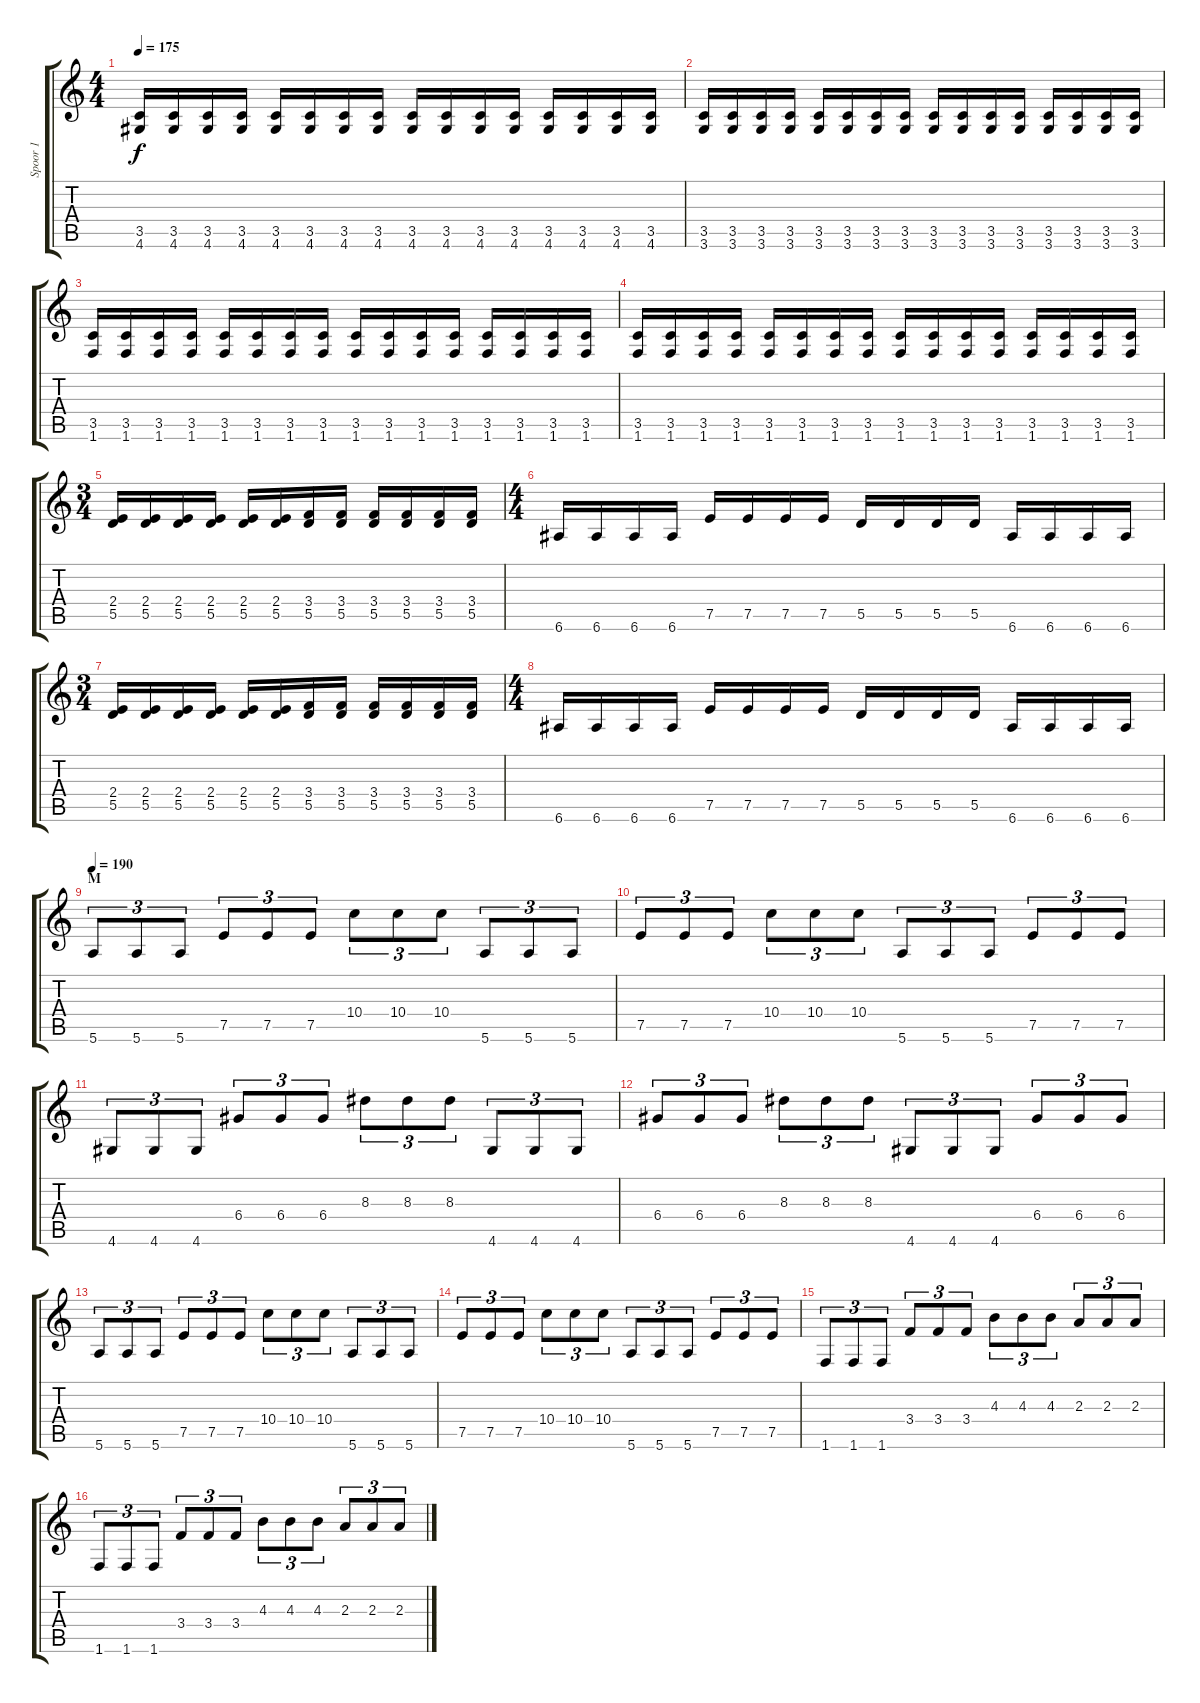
\track ("Spoor 1" "Spoor 1") {instrument overdrivenguitar}
\staff {score tabs}
\tuning (E4 B3 G3 D3 A2 E2) {hide}
\ts (4 4)
\tempo 175
\clef g2
\ks c
(3.5 4.6).16{dy f} (3.5 4.6).16 (3.5 4.6).16 (3.5 4.6).16 (3.5 4.6).16 (3.5 4.6).16 (3.5 4.6).16 (3.5 4.6).16 (3.5 4.6).16 (3.5 4.6).16 (3.5 4.6).16 (3.5 4.6).16 (3.5 4.6).16 (3.5 4.6).16 (3.5 4.6).16 (3.5 4.6).16 |
(3.5 3.6).16 (3.5 3.6).16 (3.5 3.6).16 (3.5 3.6).16 (3.5 3.6).16 (3.5 3.6).16 (3.5 3.6).16 (3.5 3.6).16 (3.5 3.6).16 (3.5 3.6).16 (3.5 3.6).16 (3.5 3.6).16 (3.5 3.6).16 (3.5 3.6).16 (3.5 3.6).16 (3.5 3.6).16 |
(3.5 1.6).16 (3.5 1.6).16 (3.5 1.6).16 (3.5 1.6).16 (3.5 1.6).16 (3.5 1.6).16 (3.5 1.6).16 (3.5 1.6).16 (3.5 1.6).16 (3.5 1.6).16 (3.5 1.6).16 (3.5 1.6).16 (3.5 1.6).16 (3.5 1.6).16 (3.5 1.6).16 (3.5 1.6).16 |
(3.5 1.6).16 (3.5 1.6).16 (3.5 1.6).16 (3.5 1.6).16 (3.5 1.6).16 (3.5 1.6).16 (3.5 1.6).16 (3.5 1.6).16 (3.5 1.6).16 (3.5 1.6).16 (3.5 1.6).16 (3.5 1.6).16 (3.5 1.6).16 (3.5 1.6).16 (3.5 1.6).16 (3.5 1.6).16 |
\ts (3 4)
(2.4 5.5).16 (2.4 5.5).16 (2.4 5.5).16 (2.4 5.5).16 (2.4 5.5).16 (2.4 5.5).16 (3.4 5.5).16 (3.4 5.5).16 (3.4 5.5).16 (3.4 5.5).16 (3.4 5.5).16 (3.4 5.5).16 |
\ts (4 4)
6.6.16 6.6.16 6.6.16 6.6.16 7.5.16 7.5.16 7.5.16 7.5.16 5.5.16 5.5.16 5.5.16 5.5.16 6.6.16 6.6.16 6.6.16 6.6.16 |
\ts (3 4)
(2.4 5.5).16 (2.4 5.5).16 (2.4 5.5).16 (2.4 5.5).16 (2.4 5.5).16 (2.4 5.5).16 (3.4 5.5).16 (3.4 5.5).16 (3.4 5.5).16 (3.4 5.5).16 (3.4 5.5).16 (3.4 5.5).16 |
\ts (4 4)
6.6.16 6.6.16 6.6.16 6.6.16 7.5.16 7.5.16 7.5.16 7.5.16 5.5.16 5.5.16 5.5.16 5.5.16 6.6.16 6.6.16 6.6.16 6.6.16 |
\section ("" "M")
\tempo 190
5.6.8{tu (3 2)} 5.6.8{tu (3 2)} 5.6.8{tu (3 2)} 7.5.8{tu (3 2)} 7.5.8{tu (3 2)} 7.5.8{tu (3 2)} 10.4.8{tu (3 2)} 10.4.8{tu (3 2)} 10.4.8{tu (3 2)} 5.6.8{tu (3 2)} 5.6.8{tu (3 2)} 5.6.8{tu (3 2)} |
7.5.8{tu (3 2)} 7.5.8{tu (3 2)} 7.5.8{tu (3 2)} 10.4.8{tu (3 2)} 10.4.8{tu (3 2)} 10.4.8{tu (3 2)} 5.6.8{tu (3 2)} 5.6.8{tu (3 2)} 5.6.8{tu (3 2)} 7.5.8{tu (3 2)} 7.5.8{tu (3 2)} 7.5.8{tu (3 2)} |
4.6.8{tu (3 2)} 4.6.8{tu (3 2)} 4.6.8{tu (3 2)} 6.4.8{tu (3 2)} 6.4.8{tu (3 2)} 6.4.8{tu (3 2)} 8.3.8{tu (3 2)} 8.3.8{tu (3 2)} 8.3.8{tu (3 2)} 4.6.8{tu (3 2)} 4.6.8{tu (3 2)} 4.6.8{tu (3 2)} |
6.4.8{tu (3 2)} 6.4.8{tu (3 2)} 6.4.8{tu (3 2)} 8.3.8{tu (3 2)} 8.3.8{tu (3 2)} 8.3.8{tu (3 2)} 4.6.8{tu (3 2)} 4.6.8{tu (3 2)} 4.6.8{tu (3 2)} 6.4.8{tu (3 2)} 6.4.8{tu (3 2)} 6.4.8{tu (3 2)} |
5.6.8{tu (3 2)} 5.6.8{tu (3 2)} 5.6.8{tu (3 2)} 7.5.8{tu (3 2)} 7.5.8{tu (3 2)} 7.5.8{tu (3 2)} 10.4.8{tu (3 2)} 10.4.8{tu (3 2)} 10.4.8{tu (3 2)} 5.6.8{tu (3 2)} 5.6.8{tu (3 2)} 5.6.8{tu (3 2)} |
7.5.8{tu (3 2)} 7.5.8{tu (3 2)} 7.5.8{tu (3 2)} 10.4.8{tu (3 2)} 10.4.8{tu (3 2)} 10.4.8{tu (3 2)} 5.6.8{tu (3 2)} 5.6.8{tu (3 2)} 5.6.8{tu (3 2)} 7.5.8{tu (3 2)} 7.5.8{tu (3 2)} 7.5.8{tu (3 2)} |
1.6.8{tu (3 2)} 1.6.8{tu (3 2)} 1.6.8{tu (3 2)} 3.4.8{tu (3 2)} 3.4.8{tu (3 2)} 3.4.8{tu (3 2)} 4.3.8{tu (3 2)} 4.3.8{tu (3 2)} 4.3.8{tu (3 2)} 2.3.8{tu (3 2)} 2.3.8{tu (3 2)} 2.3.8{tu (3 2)} |
1.6.8{tu (3 2)} 1.6.8{tu (3 2)} 1.6.8{tu (3 2)} 3.4.8{tu (3 2)} 3.4.8{tu (3 2)} 3.4.8{tu (3 2)} 4.3.8{tu (3 2)} 4.3.8{tu (3 2)} 4.3.8{tu (3 2)} 2.3.8{tu (3 2)} 2.3.8{tu (3 2)} 2.3.8{tu (3 2)}
